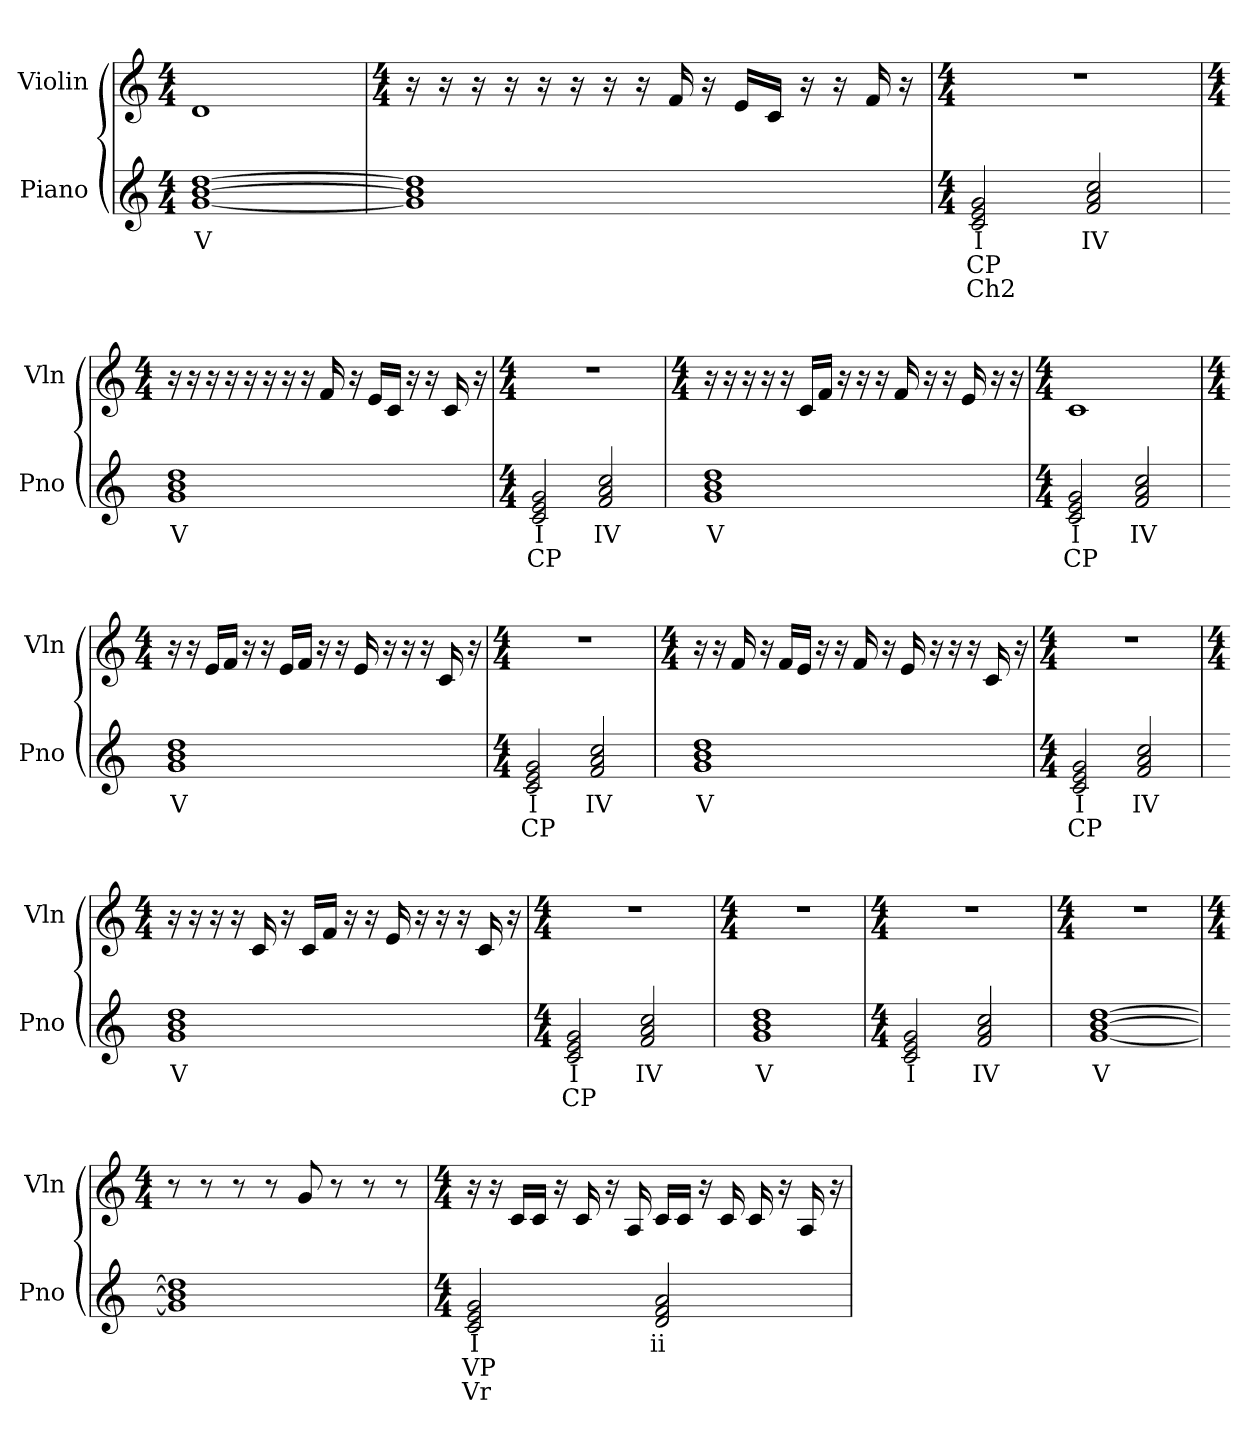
**kern	**text	**text	**text	**kern
*part2	*part2	*part2	*part2	*part1
*staff2	*staff2	*staff2	*staff2	*staff1
*I"Piano	*	*	*	*I"Violin
*I'Pno	*	*	*	*I'Vln
*k[]	*	*	*	*
*C:	*	*	*	*
*M4/4	*	*	*	*M4/4
=	=	=	=	=
[1g [1b [1dd	V	.	.	1d
=	=	=	=	=
*k[]	*	*	*	*
*C:	*	*	*	*
*	*	*	*	*M4/4
1g] 1b] 1dd]	.	.	.	16r
.	.	.	.	16r
.	.	.	.	16r
.	.	.	.	16r
.	.	.	.	16r
.	.	.	.	16r
.	.	.	.	16r
.	.	.	.	16r
.	.	.	.	16f
.	.	.	.	16r
.	.	.	.	16eLL
.	.	.	.	16cJJ
.	.	.	.	16r
.	.	.	.	16r
.	.	.	.	16f
.	.	.	.	16r
=	=	=	=	=
*k[]	*	*	*	*
*C:	*	*	*	*
*M4/4	*	*	*	*M4/4
2c 2e 2g	I	CP	Ch2	1r
2f 2a 2cc	IV	.	.	.
=	=	=	=	=
*k[]	*	*	*	*
*C:	*	*	*	*
*	*	*	*	*M4/4
1g 1b 1dd	V	.	.	16r
.	.	.	.	16r
.	.	.	.	16r
.	.	.	.	16r
.	.	.	.	16r
.	.	.	.	16r
.	.	.	.	16r
.	.	.	.	16r
.	.	.	.	16f
.	.	.	.	16r
.	.	.	.	16eLL
.	.	.	.	16cJJ
.	.	.	.	16r
.	.	.	.	16r
.	.	.	.	16c
.	.	.	.	16r
=	=	=	=	=
*k[]	*	*	*	*
*C:	*	*	*	*
*M4/4	*	*	*	*M4/4
2c 2e 2g	I	CP	.	1r
2f 2a 2cc	IV	.	.	.
=	=	=	=	=
*k[]	*	*	*	*
*C:	*	*	*	*
*	*	*	*	*M4/4
1g 1b 1dd	V	.	.	16r
.	.	.	.	16r
.	.	.	.	16r
.	.	.	.	16r
.	.	.	.	16r
.	.	.	.	16cLL
.	.	.	.	16fJJ
.	.	.	.	16r
.	.	.	.	16r
.	.	.	.	16r
.	.	.	.	16f
.	.	.	.	16r
.	.	.	.	16r
.	.	.	.	16e
.	.	.	.	16r
.	.	.	.	16r
=	=	=	=	=
*k[]	*	*	*	*
*C:	*	*	*	*
*M4/4	*	*	*	*M4/4
2c 2e 2g	I	CP	.	1c
2f 2a 2cc	IV	.	.	.
=	=	=	=	=
*k[]	*	*	*	*
*C:	*	*	*	*
*	*	*	*	*M4/4
1g 1b 1dd	V	.	.	16r
.	.	.	.	16r
.	.	.	.	16eLL
.	.	.	.	16fJJ
.	.	.	.	16r
.	.	.	.	16r
.	.	.	.	16eLL
.	.	.	.	16fJJ
.	.	.	.	16r
.	.	.	.	16r
.	.	.	.	16e
.	.	.	.	16r
.	.	.	.	16r
.	.	.	.	16r
.	.	.	.	16c
.	.	.	.	16r
=	=	=	=	=
*k[]	*	*	*	*
*C:	*	*	*	*
*M4/4	*	*	*	*M4/4
2c 2e 2g	I	CP	.	1r
2f 2a 2cc	IV	.	.	.
=	=	=	=	=
*k[]	*	*	*	*
*C:	*	*	*	*
*	*	*	*	*M4/4
1g 1b 1dd	V	.	.	16r
.	.	.	.	16r
.	.	.	.	16f
.	.	.	.	16r
.	.	.	.	16fLL
.	.	.	.	16eJJ
.	.	.	.	16r
.	.	.	.	16r
.	.	.	.	16f
.	.	.	.	16r
.	.	.	.	16e
.	.	.	.	16r
.	.	.	.	16r
.	.	.	.	16r
.	.	.	.	16c
.	.	.	.	16r
=	=	=	=	=
*k[]	*	*	*	*
*C:	*	*	*	*
*M4/4	*	*	*	*M4/4
2c 2e 2g	I	CP	.	1r
2f 2a 2cc	IV	.	.	.
=	=	=	=	=
*k[]	*	*	*	*
*C:	*	*	*	*
*	*	*	*	*M4/4
1g 1b 1dd	V	.	.	16r
.	.	.	.	16r
.	.	.	.	16r
.	.	.	.	16r
.	.	.	.	16c
.	.	.	.	16r
.	.	.	.	16cLL
.	.	.	.	16fJJ
.	.	.	.	16r
.	.	.	.	16r
.	.	.	.	16e
.	.	.	.	16r
.	.	.	.	16r
.	.	.	.	16r
.	.	.	.	16c
.	.	.	.	16r
=	=	=	=	=
*k[]	*	*	*	*
*C:	*	*	*	*
*M4/4	*	*	*	*M4/4
2c 2e 2g	I	CP	.	1r
2f 2a 2cc	IV	.	.	.
=	=	=	=	=
*k[]	*	*	*	*
*C:	*	*	*	*
*	*	*	*	*M4/4
1g 1b 1dd	V	.	.	1r
=	=	=	=	=
*k[]	*	*	*	*
*C:	*	*	*	*
*M4/4	*	*	*	*M4/4
2c 2e 2g	I	.	.	1r
2f 2a 2cc	IV	.	.	.
=	=	=	=	=
*k[]	*	*	*	*
*C:	*	*	*	*
*	*	*	*	*M4/4
[1g [1b [1dd	V	.	.	1r
=	=	=	=	=
*k[]	*	*	*	*
*C:	*	*	*	*
*	*	*	*	*M4/4
1g] 1b] 1dd]	.	.	.	8r
.	.	.	.	8r
.	.	.	.	8r
.	.	.	.	8r
.	.	.	.	8g
.	.	.	.	8r
.	.	.	.	8r
.	.	.	.	8r
=	=	=	=	=
*k[]	*	*	*	*
*C:	*	*	*	*
*M4/4	*	*	*	*M4/4
2c 2e 2g	I	VP	Vr	16r
.	.	.	.	16r
.	.	.	.	16cLL
.	.	.	.	16cJJ
.	.	.	.	16r
.	.	.	.	16c
.	.	.	.	16r
.	.	.	.	16A
2d 2f 2a	ii	.	.	16cLL
.	.	.	.	16cJJ
.	.	.	.	16r
.	.	.	.	16c
.	.	.	.	16c
.	.	.	.	16r
.	.	.	.	16A
.	.	.	.	16r
=	=	=	=	=
*-	*-	*-	*-	*-
